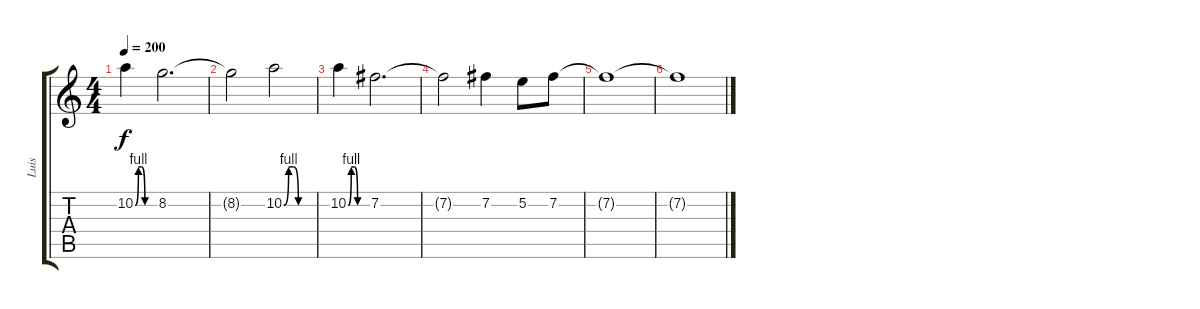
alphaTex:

\track ("Luis" "Luis") {instrument distortionguitar}
\staff {score tabs}
\tuning (E4 B3 G3 D3 A2 E2) {hide}
\ts (4 4)
\tempo 200
\clef g2
\ks c
10.2{be (custom 0 0 10 4 20 4 30 0 60 0)}.4{dy f} 8.2.2{d} |
8.2{t}.2 10.2{be (custom 0 0 10 4 20 4 30 0 60 0)}.2 |
10.2{be (custom 0 0 10 4 20 4 30 0 60 0)}.4 7.2.2{d} |
7.2{t}.2 7.2.4 5.2.8 7.2.8 |
7.2{t}.1 |
7.2{t}.1
